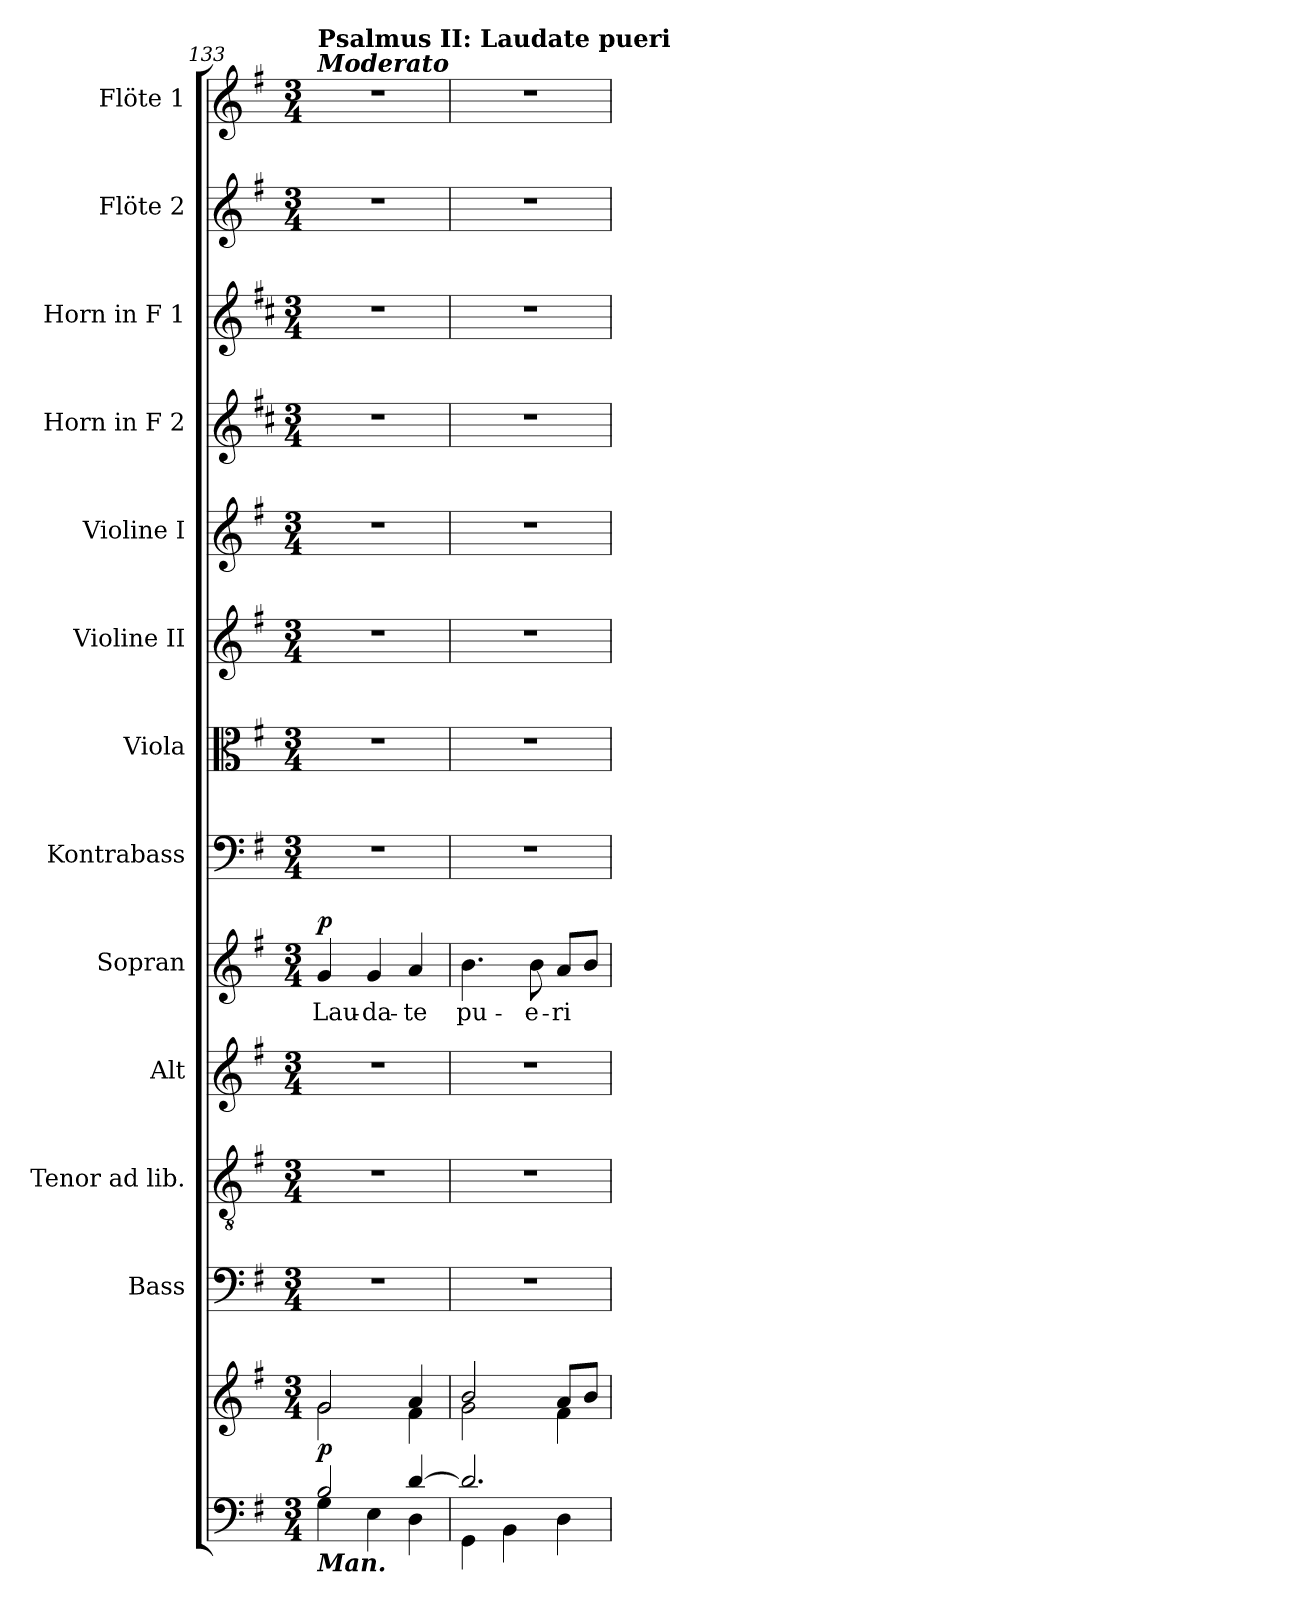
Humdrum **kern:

**kern	**kern	**dynam	**kern	**kern	**kern	**kern	**text	**dynam	**kern	**kern	**kern	**kern	**kern	**kern	**kern	**kern
*part13	*part13	*part13	*part12	*part11	*part10	*part9	*part9	*part9	*part8	*part7	*part6	*part5	*part4	*part3	*part2	*part1
*staff14	*staff13	*staff13/14	*staff12	*staff11	*staff10	*staff9	*staff9	*staff9	*staff8	*staff7	*staff6	*staff5	*staff4	*staff3	*staff2	*staff1
*	*	*	*I"Bass	*I"Tenor ad lib.	*I"Alt	*I"Sopran	*	*	*I"Kontrabass	*I"Viola	*I"Violine II	*I"Violine I	*I"Horn in F 2	*I"Horn in F 1	*I"Flöte 2	*I"Flöte 1
*	*	*	*I'B.	*I'T.	*I'A.	*I'S.	*	*	*I'Kb.	*I'Vla.	*I'Vl. II	*I'Vl. I	*	*	*I'Fl. 2	*I'Fl. 1
!!LO:PB:g=z
*clefF4	*clefG2	*	*clefF4	*clefGv2	*clefG2	*clefG2	*	*	*clefF4	*clefC3	*clefG2	*clefG2	*clefG2	*clefG2	*clefG2	*clefG2
*	*	*	*	*	*	*	*	*	*ITrd7c12	*	*	*	*ITrd4c7	*ITrd4c7	*	*
*k[f#]	*k[f#]	*	*k[f#]	*k[f#]	*k[f#]	*k[f#]	*	*	*k[f#]	*k[f#]	*k[f#]	*k[f#]	*k[f#]	*k[f#]	*k[f#]	*k[f#]
*G:	*G:	*	*G:	*G:	*G:	*G:	*	*	*G:	*G:	*G:	*G:	*G:	*G:	*G:	*G:
*M3/4	*M3/4	*	*M3/4	*M3/4	*M3/4	*M3/4	*	*	*M3/4	*M3/4	*M3/4	*M3/4	*M3/4	*M3/4	*M3/4	*M3/4
=133	=133	=133	=133	=133	=133	=133	=133	=133	=133	=133	=133	=133	=133	=133	=133	=133
*^	*^	*	*	*	*	*	*	*	*	*	*	*	*	*	*	*
!	!	!	!	!	!	!	!	!	!	!	!	!	!	!	!	!	!	!LO:TX:a:Bi:t=Moderato
!	!	!	!	!	!	!	!	!	!	!	!	!	!	!	!	!	!	!LO:TX:a:B:t=Psalmus II&colon; Laudate pueri
!LO:TX:b:Bi:t=Man.	!	!	!	!	!	!	!	!	!	!	!	!	!	!	!	!	!	!
!	!	!	!	!LO:DY:b	!	!	!	!	!LO:LY:b	!LO:DY:a	!	!	!	!	!	!	!	!
2B/	4G\	2g/	2g\	p	2.r	2.r	2.r	4g/	Lau-	p	2.r	2.r	2.r	2.r	2.r	2.r	2.r	2.r
!	!	!	!	!	!	!	!	!	!LO:LY:b	!	!	!	!	!	!	!	!	!
.	4E\	.	.	.	.	.	.	4g/	-da-	.	.	.	.	.	.	.	.	.
!	!	!	!	!	!	!	!	!	!LO:LY:b	!	!	!	!	!	!	!	!	!
[>4d/	4D\	4a/	4f#\	.	.	.	.	4a/	-te	.	.	.	.	.	.	.	.	.
=134	=134	=134	=134	=134	=134	=134	=134	=134	=134	=134	=134	=134	=134	=134	=134	=134	=134	=134
!	!	!	!	!	!	!	!	!	!LO:LY:b	!	!	!	!	!	!	!	!	!
2.d/]	4GG\	2b/	2g\	.	2.r	2.r	2.r	4.b\	pu-	.	2.r	2.r	2.r	2.r	2.r	2.r	2.r	2.r
.	4BB\	.	.	.	.	.	.	.	.	.	.	.	.	.	.	.	.	.
!	!	!	!	!	!	!	!	!	!LO:LY:b	!	!	!	!	!	!	!	!	!
.	.	.	.	.	.	.	.	8b\	-e-	.	.	.	.	.	.	.	.	.
!	!	!	!	!	!	!	!	!	!LO:LY:b	!	!	!	!	!	!	!	!	!
.	4D\	8a/L	4f#\	.	.	.	.	8a/L	-ri	.	.	.	.	.	.	.	.	.
.	.	8b/J	.	.	.	.	.	8b/J	.	.	.	.	.	.	.	.	.	.
*v	*v	*	*	*	*	*	*	*	*	*	*	*	*	*	*	*	*	*
*	*v	*v	*	*	*	*	*	*	*	*	*	*	*	*	*	*	*
=	=	=	=	=	=	=	=	=	=	=	=	=	=	=	=	=
*-	*-	*-	*-	*-	*-	*-	*-	*-	*-	*-	*-	*-	*-	*-	*-	*-
